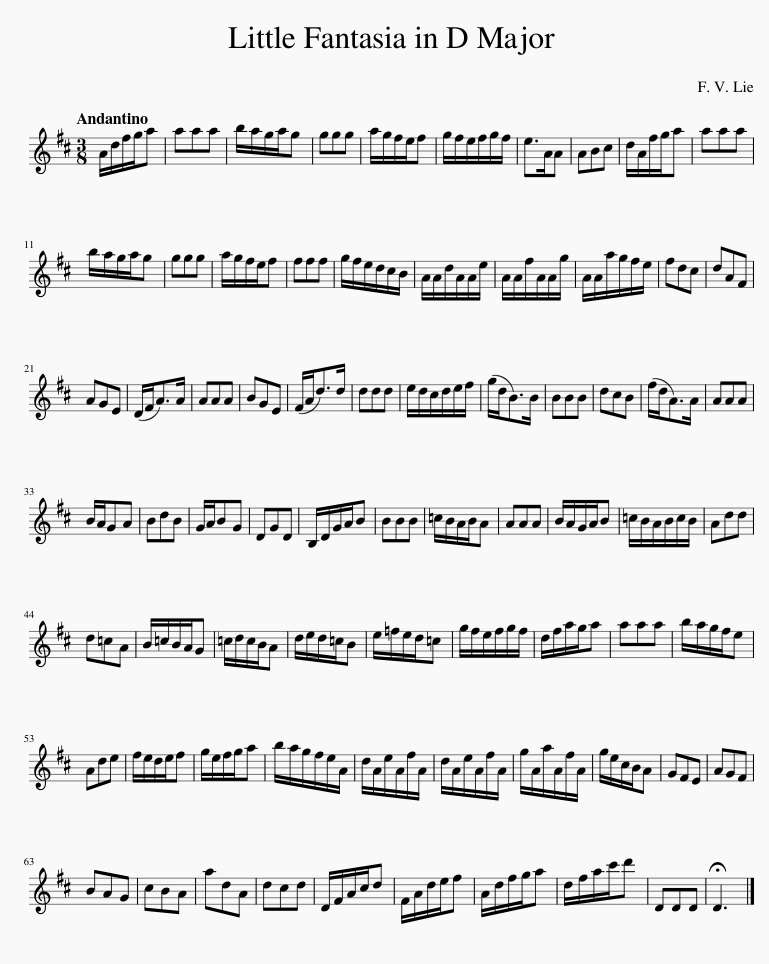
X:1
L:1/8
Q:1/4=94
M:3/8
I:linebreak $
K:D
V:1 treble
V:1
 A/d/f/g/a | aaa | b/a/g/a/g | ggg | a/g/f/e/f | %5
 g/f/e/f/g/f/ | e>AA | ABc | d/A/f/g/a | aaa |$ %10
 b/a/g/a/g | ggg | a/g/f/e/f | fff | g/f/e/d/c/B/ | %15
 A/A/d/A/A/e/ | A/A/f/A/A/g/ | A/A/a/g/f/e/ | fdc | dAF |$ %20
 AGE | (D/F<A)A/ | AAA | BGE | (F/A<d)d/ | %25
 ddd | e/d/c/d/e/f/ | (g/d<B)B/ | BBB | dcB | %30
 (f/d<A)A/ | AAA |$ B/A/GA | BdB | G/A/BG | %35
 DGD | B,/D/G/A/B | BBB | =c/B/A/B/A | AAA | %40
 B/A/G/A/B | =c/B/A/B/c/B/ | Add |$ d=cA | B/=c/B/A/G | %45
 =c/d/c/B/A | d/e/d/=c/B | e/=f/e/d/=c | g/f/e/f/g/f/ | d/f/a/g/a | %50
 aaa | b/a/g/f/e |$ Ade | f/e/d/e/f | g/e/f/g/a | %55
 b/a/g/f/e/A/ | d/A/e/A/f/A/ | d/A/e/A/f/A/ | g/A/a/A/f/A/ | g/e/c/B/A | %60
 GFE | AGF |$ BAG | cBA | adA | %65
 dcd | D/F/A/c/d | F/A/d/e/f | A/d/f/g/a | d/f/a/c'/d' | %70
 DDD | !fermata!D3 |] %72
